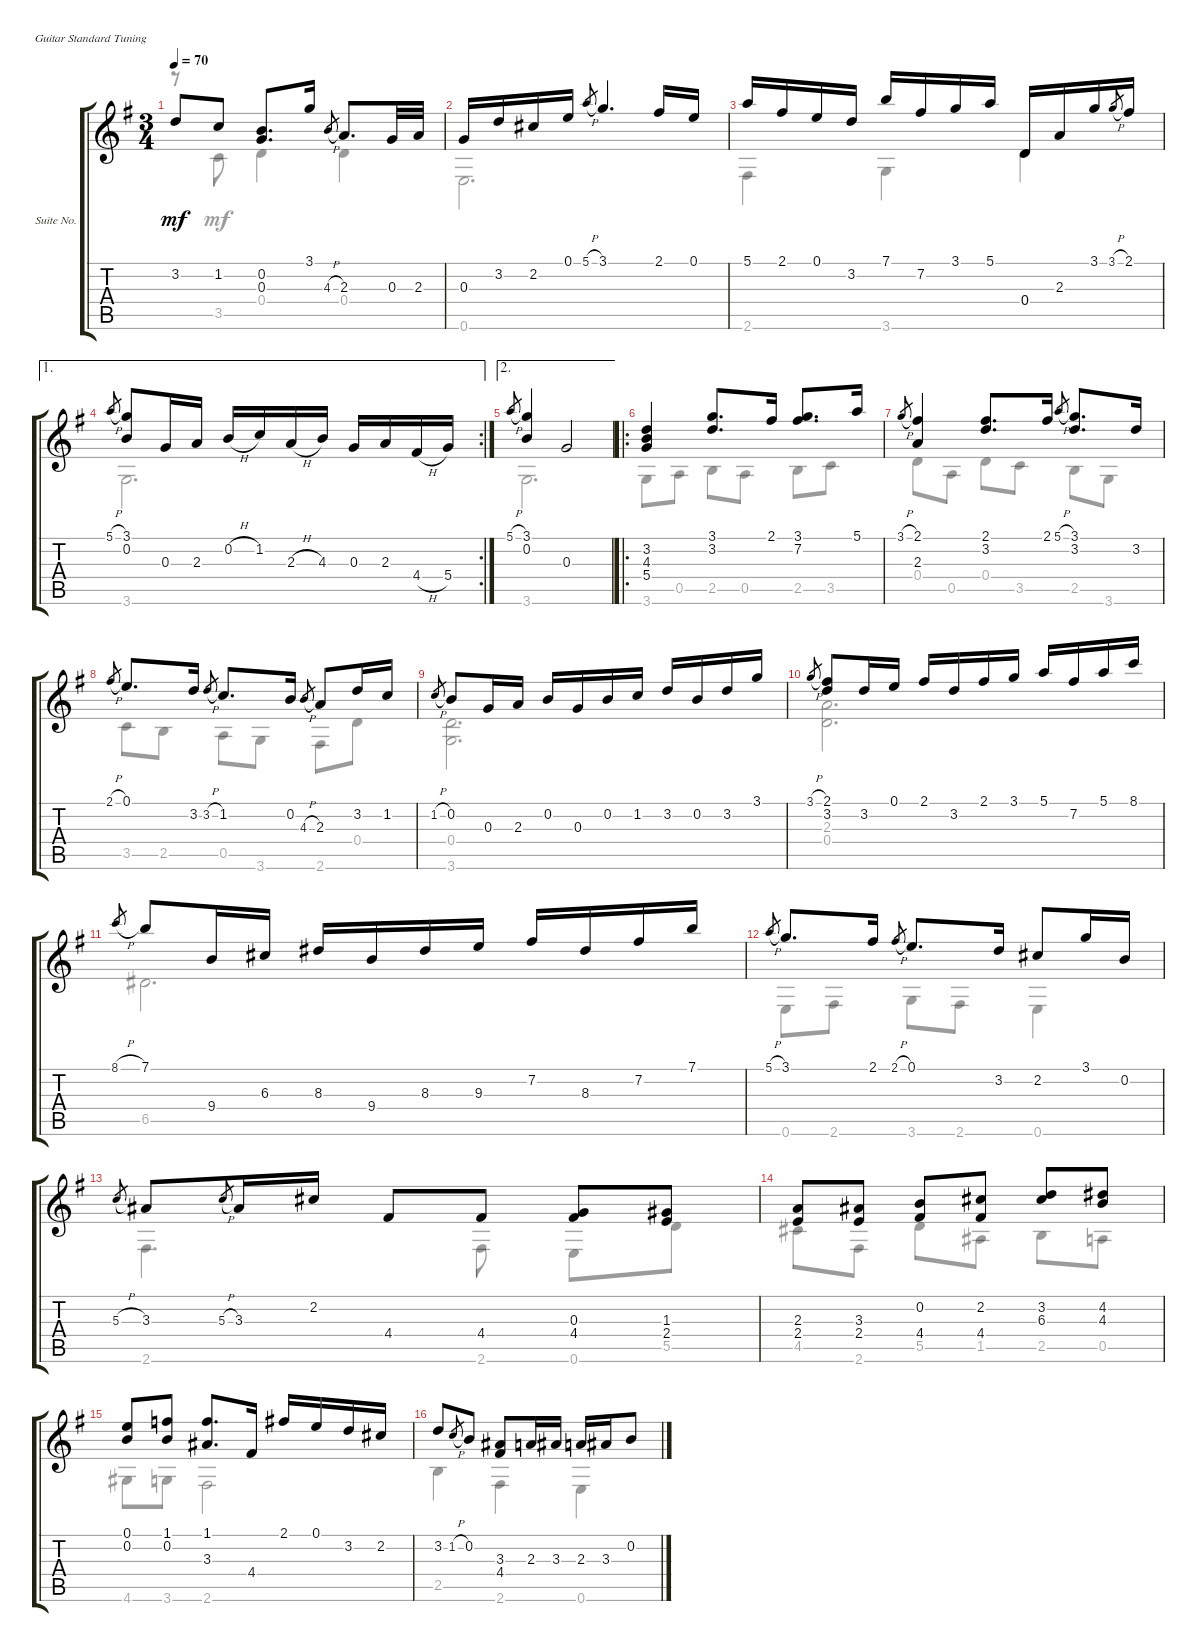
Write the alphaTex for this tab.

\bracketExtendMode groupsimilarinstruments
\firstSystemTrackNameOrientation horizontal
\otherSystemsTrackNameOrientation horizontal
\track ("Suite No. 16 in G - 5. Sarabande" "Suite No. ") {instrument acousticguitarnylon}
\staff {score tabs}
\tuning (E4 B3 G3 D3 A2 E2)
\voice
\ts (3 4)
\tempo 70
\clef g2
\ks g
3.2.8{dy mf} 1.2.8 (0.2 0.3).8{d} 3.1.16 4.3{h}.8{gr} 2.3.8{d} 0.3.32 2.3.32 |
0.3.16 3.2.16 2.2.16 0.1.16 5.1{h}.8{gr} 3.1.4{d} 2.1.16 0.1.16 |
5.1.16 2.1.16 0.1.16 3.2.16 7.1.16 7.2.16 3.1.16 5.1.16 0.4.16 2.3.16 3.1.16 3.1{h}.8{gr} 2.1.16 |
\ae 1
\rc 2
5.1{h}.8{gr} (3.1 0.2).8 0.3.16 2.3.16 0.2{h}.16 1.2.16 2.3{h}.16 4.3.16 0.3.16 2.3.16 4.4{h}.16 5.4.16 |
\ae 2
5.1{h}.8{gr} (3.1 0.2).4 0.3.2 |
\ro
(3.2 4.3 5.4).4 (3.1 3.2).8{d} 2.1.16 (3.1 7.2).8{d} 5.1.16 |
3.1{h}.8{gr} (2.1 2.3).4 (2.1 3.2).8{d} 2.1.16 5.1{h}.8{gr} (3.1 3.2).8{d} 3.2.16 |
2.1{h}.8{gr} 0.1.8{d} 3.2.16 3.2{h}.8{gr} 1.2.8{d} 0.2.16 4.3{h}.8{gr} 2.3.8 3.2.16 1.2.16 |
1.2{h}.8{gr} 0.2.8 0.3.16 2.3.16 0.2.16 0.3.16 0.2.16 1.2.16 3.2.16 0.2.16 3.2.16 3.1.16 |
3.1{h}.8{gr} (2.1 3.2).8 3.2.16 0.1.16 2.1.16 3.2.16 2.1.16 3.1.16 5.1.16 7.2.16 5.1.16 8.1.16 |
8.1{h}.8{gr} 7.1.8 9.4.16 6.3.16 8.3.16 9.4.16 8.3.16 9.3.16 7.2.16 8.3.16 7.2.16 7.1.16 |
5.1{h}.8{gr} 3.1.8{d} 2.1.16 2.1{h}.8{gr} 0.1.8{d} 3.2.16 2.2.8 3.1.16 0.2.16 |
5.3{h}.8{gr} 3.3.8 5.3{h}.8{gr} 3.3.16 2.2.16 4.4.8 4.4.8 (0.3 4.4).8 (1.3 2.4).8 |
(2.3 2.4).8 (3.3 2.4).8 (0.2 4.4).8 (2.2 4.4).8 (3.2 6.3).8 (4.2 4.3).8 |
(0.1 0.2).8 (1.1 0.2).8 (1.1 3.3).8{d} 4.4.16 2.1.16 0.1.16 3.2.16 2.2.16 |
3.2.8 1.2{h}.8{gr} 0.2.8 (3.3 4.4).8 2.3.16 3.3.16 2.3.16 3.3.16 0.2.8
\voice
\clef g2
\ottava regular
\simile none
\ks g
r.8{dy mf} 3.5.8 0.4.4 0.4.4 |
0.6.2{d} |
2.6.4 3.6.4 0.4.4 |
3.6.2{d} |
3.6.2{d} |
3.6.8 0.5.8 2.5.8 0.5.8 2.5.8 3.5.8 |
0.4.8 0.5.8 0.4.8 3.5.8 2.5.8 3.6.8 |
3.5.8 2.5.8 0.5.8 3.6.8 2.6.8 0.4.8 |
(0.4 3.6).2{d} |
(2.3 0.4).2{d} |
6.5.2{d} |
0.6.8 2.6.8 3.6.8 2.6.8 0.6.4 |
2.6.4{d} 2.6.8 0.6.8 5.5.8 |
4.5.8 2.6.8 5.5.8 1.5.8 2.5.8 0.5.8 |
4.6.8 3.6.8 2.6.2 |
2.5.4 2.6.4 0.6.4
